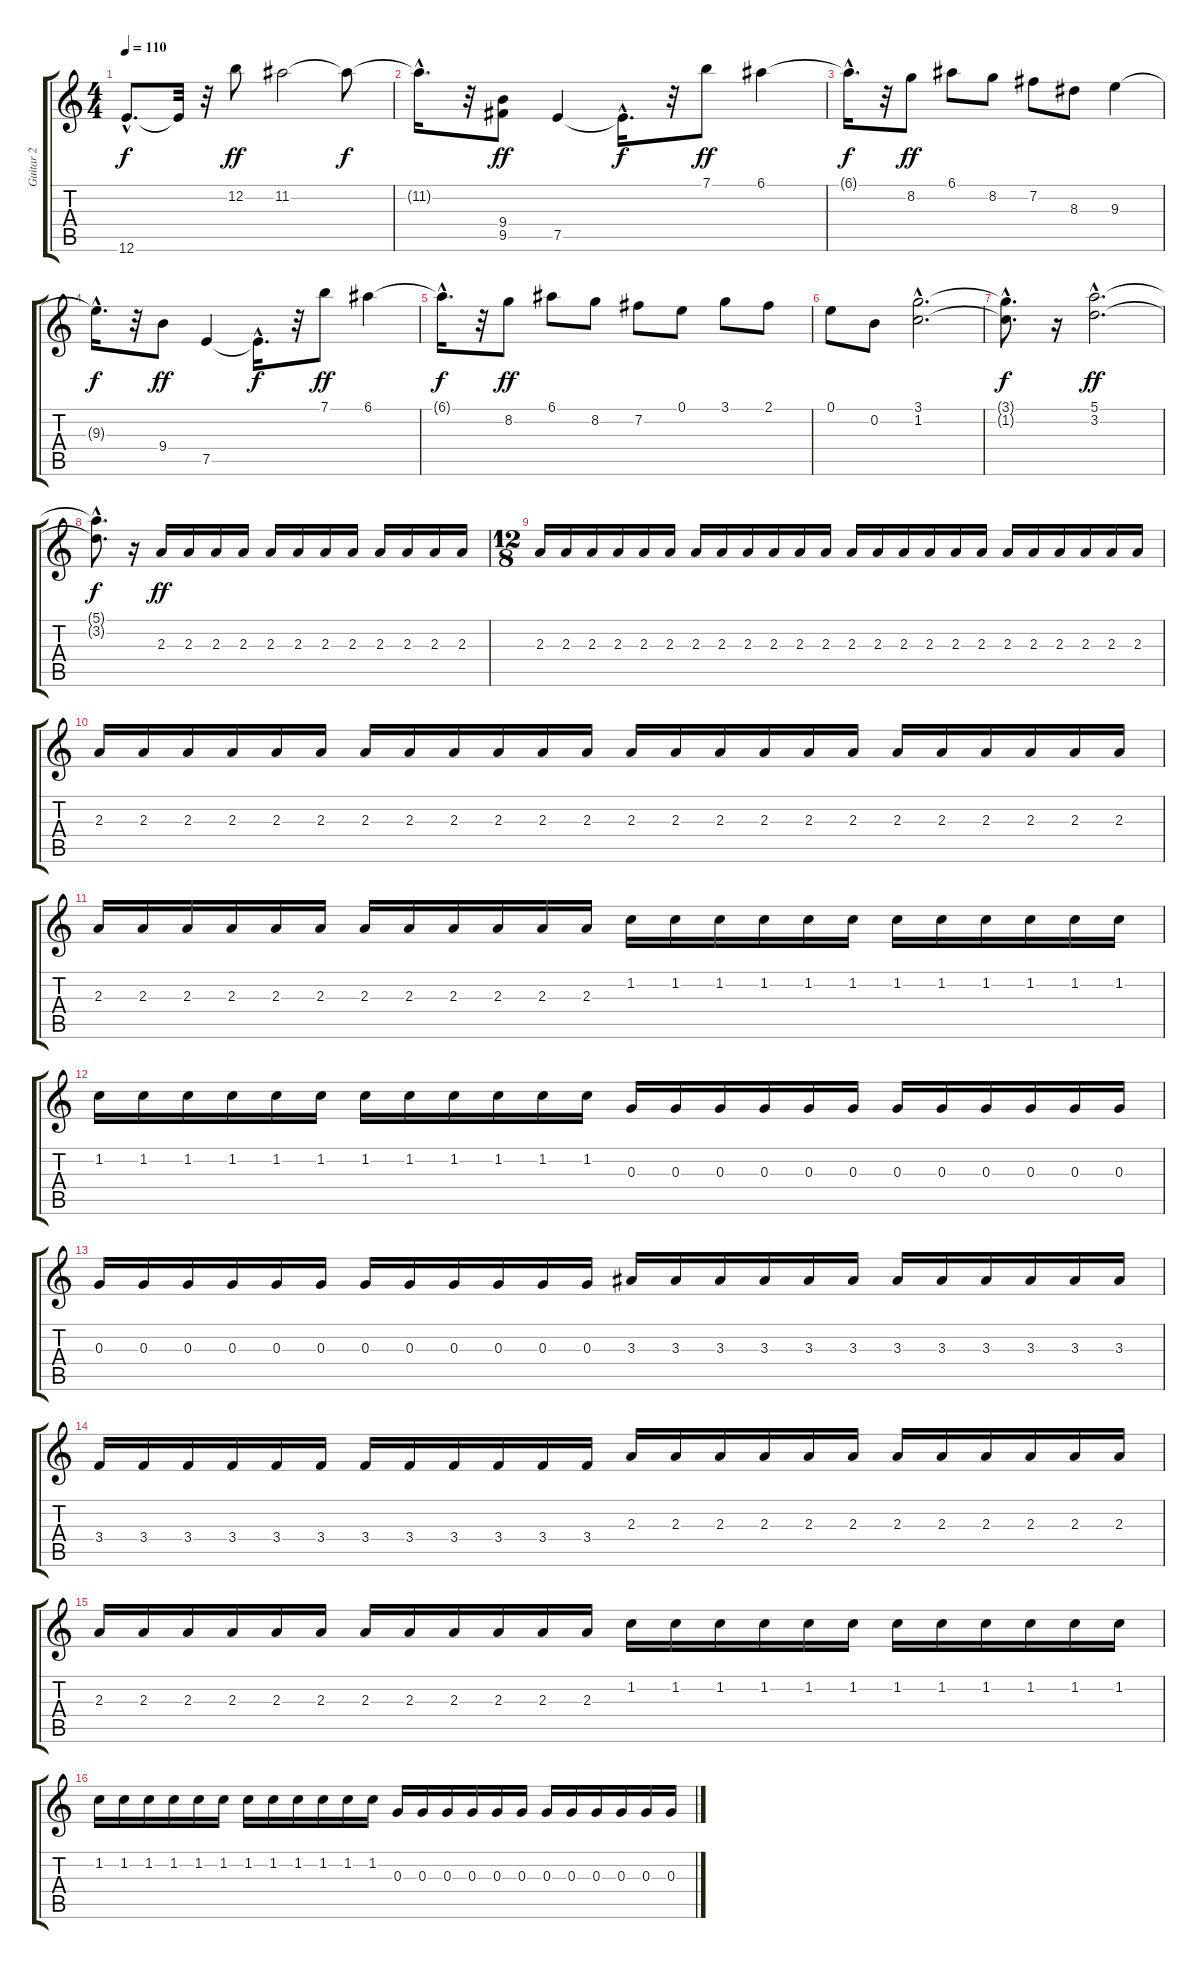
\track ("Guitar 2" "Guitar 2") {instrument distortionguitar}
\staff {score tabs}
\tuning (E4 B3 G3 D3 A2 E2) {hide}
\ts (4 4)
\tempo 110
\clef g2
\ks c
12.6{hac t}.8{d dy f} 12.6{t}.32 r.32 12.2.8{dy ff} 11.2.2 11.2{t}.8{dy f} |
11.2{hac t}.16{d} r.32 (9.4 9.5).8{dy ff} 7.5.4 7.5{hac t}.16{d dy f} r.32 7.1.8{dy ff} 6.1.4 |
6.1{hac t}.16{d dy f} r.32 8.2.8{dy ff} 6.1.8 8.2.8 7.2.8 8.3.8 9.3.4 |
9.3{hac t}.16{d dy f} r.32 9.4.8{dy ff} 7.5.4 7.5{hac t}.16{d dy f} r.32 7.1.8{dy ff} 6.1.4 |
6.1{hac t}.16{d dy f} r.32 8.2.8{dy ff} 6.1.8 8.2.8 7.2.8 0.1.8 3.1.8 2.1.8 |
0.1.8 0.2.8 (3.1{hac} 1.2{hac}).2{d} |
(3.1{hac t} 1.2{hac t}).8{d dy f} r.16 (5.1{hac} 3.2{hac}).2{d dy ff} |
(5.1{hac t} 3.2{hac t}).8{d dy f} r.16 2.3.16{dy ff} 2.3.16 2.3.16 2.3.16 2.3.16 2.3.16 2.3.16 2.3.16 2.3.16 2.3.16 2.3.16 2.3.16 |
\ts (12 8)
2.3.16 2.3.16 2.3.16 2.3.16 2.3.16 2.3.16 2.3.16 2.3.16 2.3.16 2.3.16 2.3.16 2.3.16 2.3.16 2.3.16 2.3.16 2.3.16 2.3.16 2.3.16 2.3.16 2.3.16 2.3.16 2.3.16 2.3.16 2.3.16 |
2.3.16 2.3.16 2.3.16 2.3.16 2.3.16 2.3.16 2.3.16 2.3.16 2.3.16 2.3.16 2.3.16 2.3.16 2.3.16 2.3.16 2.3.16 2.3.16 2.3.16 2.3.16 2.3.16 2.3.16 2.3.16 2.3.16 2.3.16 2.3.16 |
2.3.16 2.3.16 2.3.16 2.3.16 2.3.16 2.3.16 2.3.16 2.3.16 2.3.16 2.3.16 2.3.16 2.3.16 1.2.16 1.2.16 1.2.16 1.2.16 1.2.16 1.2.16 1.2.16 1.2.16 1.2.16 1.2.16 1.2.16 1.2.16 |
1.2.16 1.2.16 1.2.16 1.2.16 1.2.16 1.2.16 1.2.16 1.2.16 1.2.16 1.2.16 1.2.16 1.2.16 0.3.16 0.3.16 0.3.16 0.3.16 0.3.16 0.3.16 0.3.16 0.3.16 0.3.16 0.3.16 0.3.16 0.3.16 |
0.3.16 0.3.16 0.3.16 0.3.16 0.3.16 0.3.16 0.3.16 0.3.16 0.3.16 0.3.16 0.3.16 0.3.16 3.3.16 3.3.16 3.3.16 3.3.16 3.3.16 3.3.16 3.3.16 3.3.16 3.3.16 3.3.16 3.3.16 3.3.16 |
3.4.16 3.4.16 3.4.16 3.4.16 3.4.16 3.4.16 3.4.16 3.4.16 3.4.16 3.4.16 3.4.16 3.4.16 2.3.16 2.3.16 2.3.16 2.3.16 2.3.16 2.3.16 2.3.16 2.3.16 2.3.16 2.3.16 2.3.16 2.3.16 |
2.3.16 2.3.16 2.3.16 2.3.16 2.3.16 2.3.16 2.3.16 2.3.16 2.3.16 2.3.16 2.3.16 2.3.16 1.2.16 1.2.16 1.2.16 1.2.16 1.2.16 1.2.16 1.2.16 1.2.16 1.2.16 1.2.16 1.2.16 1.2.16 |
1.2.16 1.2.16 1.2.16 1.2.16 1.2.16 1.2.16 1.2.16 1.2.16 1.2.16 1.2.16 1.2.16 1.2.16 0.3.16 0.3.16 0.3.16 0.3.16 0.3.16 0.3.16 0.3.16 0.3.16 0.3.16 0.3.16 0.3.16 0.3.16
